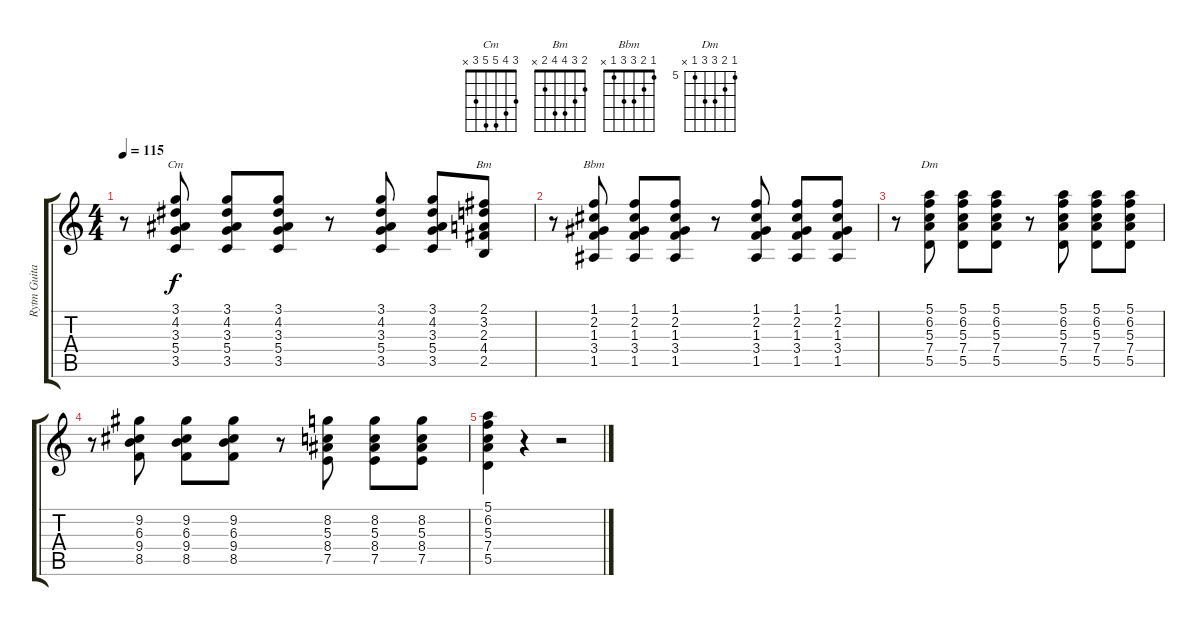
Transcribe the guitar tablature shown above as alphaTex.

\track ("Rytm Guitar" "Rytm Guita") {instrument acousticguitarsteel}
\staff {score tabs}
\tuning (E4 B3 G3 D3 A2 E2) {hide}
\chord ("Cm" 3 4 5 5 3 x)
\chord ("Bm" 2 3 4 4 2 x)
\chord ("Bbm" 1 2 3 3 1 x)
\chord ("Dm" 5 6 7 7 5 x) {firstfret 5}
\ts (4 4)
\tempo 115
\clef g2
\ks c
r.8{dy f} (3.1 4.2 3.3 5.4 3.5).8{ch "Cm"} (3.1 4.2 3.3 5.4 3.5).8 (3.1 4.2 3.3 5.4 3.5).8 r.8 (3.1 4.2 3.3 5.4 3.5).8 (3.1 4.2 3.3 5.4 3.5).8 (2.1 3.2 2.3 4.4 2.5).8{ch "Bm"} |
r.8 (1.1 2.2 1.3 3.4 1.5).8{ch "Bbm"} (1.1 2.2 1.3 3.4 1.5).8 (1.1 2.2 1.3 3.4 1.5).8 r.8 (1.1 2.2 1.3 3.4 1.5).8 (1.1 2.2 1.3 3.4 1.5).8 (1.1 2.2 1.3 3.4 1.5).8 |
r.8 (5.1 6.2 5.3 7.4 5.5).8{ch "Dm"} (5.1 6.2 5.3 7.4 5.5).8 (5.1 6.2 5.3 7.4 5.5).8 r.8 (5.1 6.2 5.3 7.4 5.5).8 (5.1 6.2 5.3 7.4 5.5).8 (5.1 6.2 5.3 7.4 5.5).8 |
r.8 (9.2 6.3 9.4 8.5).8 (9.2 6.3 9.4 8.5).8 (9.2 6.3 9.4 8.5).8 r.8 (8.2 5.3 8.4 7.5).8 (8.2 5.3 8.4 7.5).8 (8.2 5.3 8.4 7.5).8 |
(5.1 6.2 5.3 7.4 5.5).4 r.4 r.2
